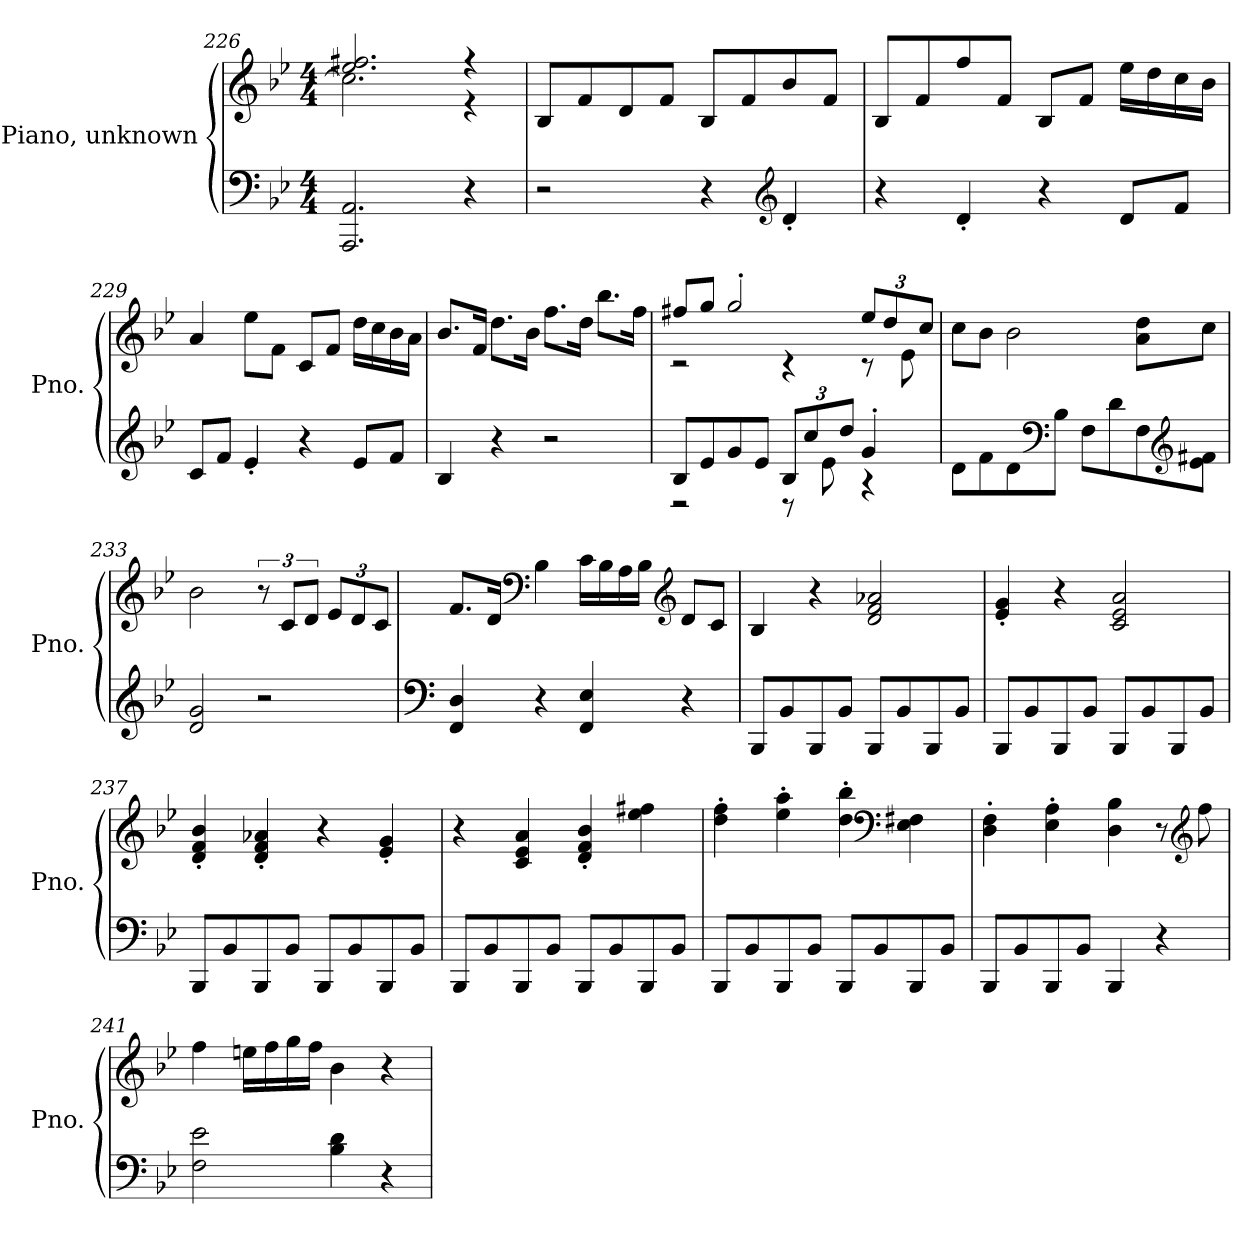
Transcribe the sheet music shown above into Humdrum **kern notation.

**kern	**kern
*part1	*part1
*staff2	*staff1
*I"Piano, unknown	*
*I'Pno.	*
*clefF4	*clefG2
*k[b-e-]	*k[b-e-]
*M4/4	*M4/4
=226	=226
*	*^
2.AAA/ 2.AA/	2.ee-/ 2.ff#X/	2.cc\]
4r	4r	4r
*	*v	*v
=227	=227
2r	8B-/L
.	8f/
.	8d/
.	8f/J
4r	8B-/L
.	8f/
*clefG2	*
4d'/	8b-/
.	8f/J
!!LO:LB:g=z
=228	=228
4r	8B-/L
.	8f/
4d'/	8ff/
.	8f/J
4r	8B-/L
.	8f/J
8d/L	16ee-\LL
.	16dd\
8f/J	16cc\
.	16b-\JJ
=229	=229
8c/L	4a/
8f/J	.
4e-'/	8ee-\L
.	8f\J
4r	8c/L
.	8f/J
8e-/L	16dd\LL
.	16cc\
8f/J	16b-\
.	16a\JJ
=230	=230
4B-/	8.b-/L
.	16f/Jk
4r	8.dd\L
.	16b-\Jk
2r	8.ff\L
.	16dd\Jk
.	8.bb-\L
.	16ff\Jk
=231	=231
*^	*^
8B-/L	2r	8ff#X/L	2r
8e-/	.	8gg/J	.
8g/	.	2gg'/	.
8e-/J	.	.	.
*Xbrackettup	*	*	*
12B-/L	8r	.	4r
12cc/	.	.	.
.	8e-\	.	.
12dd/J	.	.	.
*	*	*Xbrackettup	*
4g'/	4r	12ee-/L	8r
.	.	12dd/	.
.	.	.	8e-\
.	.	12cc/J	.
*v	*v	*	*
*	*v	*v
!!LO:LB:g=z
=232	=232
8d\L	8cc\L
8f\	8b-\J
8d\	2b-\
*clefF4	*
8B-\J	.
8F\L	.
8d\	.
8F\	8a\ 8dd\L
*clefG2	*
8e-\ 8f#X\J	8cc\J
=233	=233
2d/ 2g/	2b-\
*	*brackettup
2r	12r
.	12c/L
.	12d/J
*	*Xbrackettup
.	12e-/L
.	12d/
.	12c/J
=234	=234
*clefF4	*
4FF/ 4D/	8.f/L
.	16d/Jk
*	*clefF4
4r	4B-\
4FF/ 4E-/	16c\LL
.	16B-\
.	16A\
.	16B-\JJ
*	*clefG2
4r	8d/L
.	8c/J
=235	=235
8BBB-/L	4B-/
8BB-/	.
8BBB-/	4r
8BB-/J	.
8BBB-/L	2d/ 2f/ 2a-X/
8BB-/	.
8BBB-/	.
8BB-/J	.
!!LO:LB:g=z
=236	=236
8BBB-/L	4e-/' 4g/'
8BB-/	.
8BBB-/	4r
8BB-/J	.
8BBB-/L	2c/ 2e-/ 2a/
8BB-/	.
8BBB-/	.
8BB-/J	.
=237	=237
8BBB-/L	4d/' 4f/' 4b-/'
8BB-/	.
8BBB-/	4d/' 4f/' 4a-X/'
8BB-/J	.
8BBB-/L	4r
8BB-/	.
8BBB-/	4e-/' 4g/'
8BB-/J	.
=238	=238
8BBB-/L	4r
8BB-/	.
8BBB-/	4c/ 4e-/ 4a/
8BB-/J	.
8BBB-/L	4d/' 4f/' 4b-/'
8BB-/	.
8BBB-/	4ee-\ 4ff#X\
8BB-/J	.
=239	=239
8BBB-/L	4dd\' 4ff\'
8BB-/	.
8BBB-/	4ee-\' 4aa\'
8BB-/J	.
8BBB-/L	4dd\' 4bb-\'
8BB-/	.
*	*clefF4
8BBB-/	4E-\ 4F#X\
8BB-/J	.
!!LO:LB:g=z
=240	=240
8BBB-/L	4D\' 4F\'
8BB-/	.
8BBB-/	4E-\' 4A\'
8BB-/J	.
4BBB-/	4D\ 4B-\
4r	8r
*	*clefG2
.	8ff\
=241	=241
2F\ 2e-\	4ff\
.	16een\LL
.	16ff\
.	16gg\
.	16ff\JJ
4B-\ 4d\	4b-\
4r	4r
=	=
*-	*-
